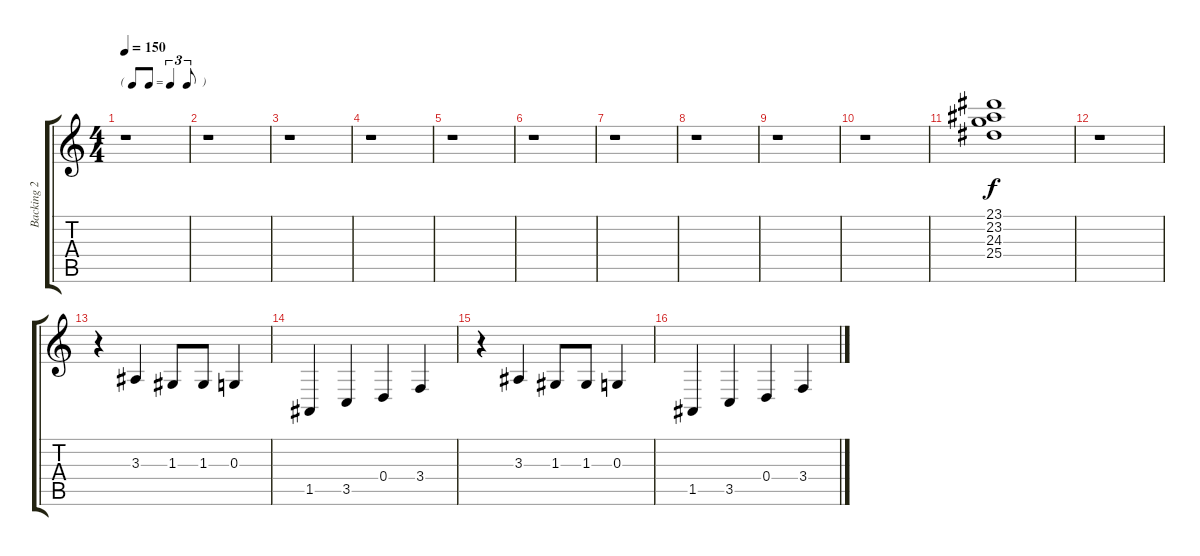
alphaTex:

\track ("Backing 2" "Backing 2") {instrument tenorsax}
\staff {score tabs}
\tuning (E4 B3 G3 D3 A2 E2) {hide}
\ts (4 4)
\tf triplet8th
\tempo 150
\clef g2
\ks c
r.1{dy f} |
r.1 |
r.1 |
r.1 |
r.1 |
r.1 |
r.1 |
r.1 |
r.1 |
r.1 |
(23.1 23.2 24.3 25.4).1 |
r.1 |
r.4 3.3.4 1.3.8 1.3.8 0.3.4 |
1.5.4 3.5.4 0.4.4 3.4.4 |
r.4 3.3.4 1.3.8 1.3.8 0.3.4 |
1.5.4 3.5.4 0.4.4 3.4.4
